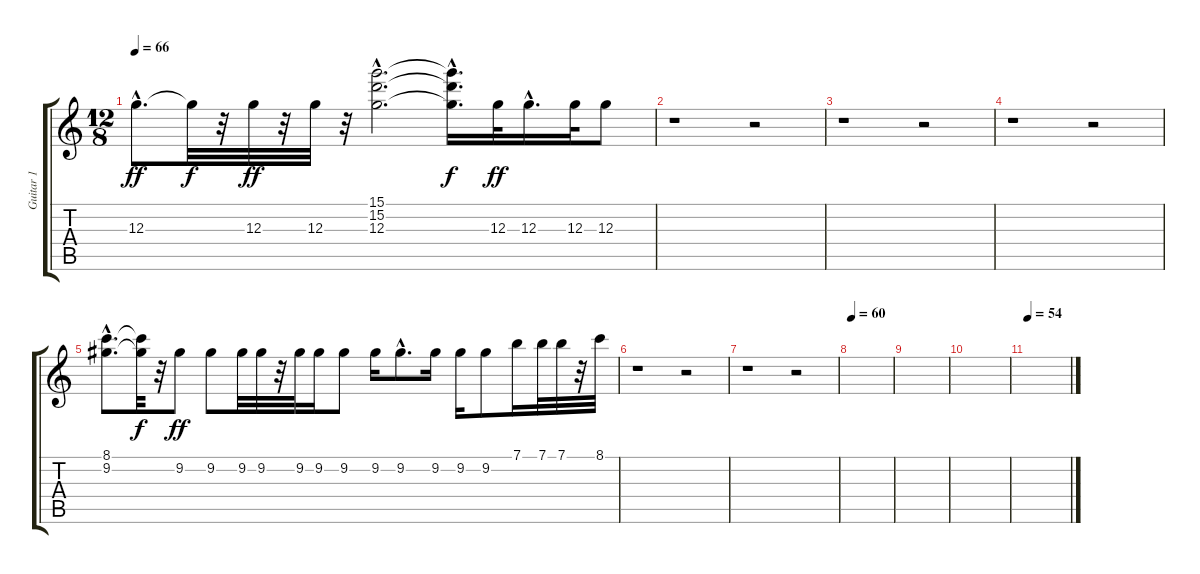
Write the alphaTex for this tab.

\track ("Guitar 1" "Guitar 1") {instrument overdrivenguitar}
\staff {score tabs}
\tuning (E4 B3 G3 D3 A2 E2) {hide}
\ts (12 8)
\tempo 66
\clef g2
\ks c
12.3{hac}.8{d dy ff} 12.3{t}.32{dy f} r.32 12.3.32{dy ff} r.32 12.3.32 r.32 (15.1{hac} 15.2{hac} 12.3{hac}).2{d} (15.1{hac t} 15.2{hac t} 12.3{hac t}).16{d dy f} 12.3.32{dy ff} 12.3{hac}.16{d} 12.3.32 12.3.8 |
r.1 r.2 |
r.1 r.2 |
r.1 r.2 |
(8.1{hac} 9.2{hac}).8{d} (8.1{t} 9.2{t}).32{dy f} r.32 9.2.8{dy ff} 9.2.8 9.2.32 9.2.32 r.32 9.2.32 9.2.16 9.2.8 9.2.16 9.2{hac}.8{d} 9.2.16 9.2.16 9.2.8 7.1.16 7.1.32 7.1.32 r.32 8.1.32 |
r.1 r.2 |
r.1 r.2 |
\tempo 60
|
|
|
\tempo 54
